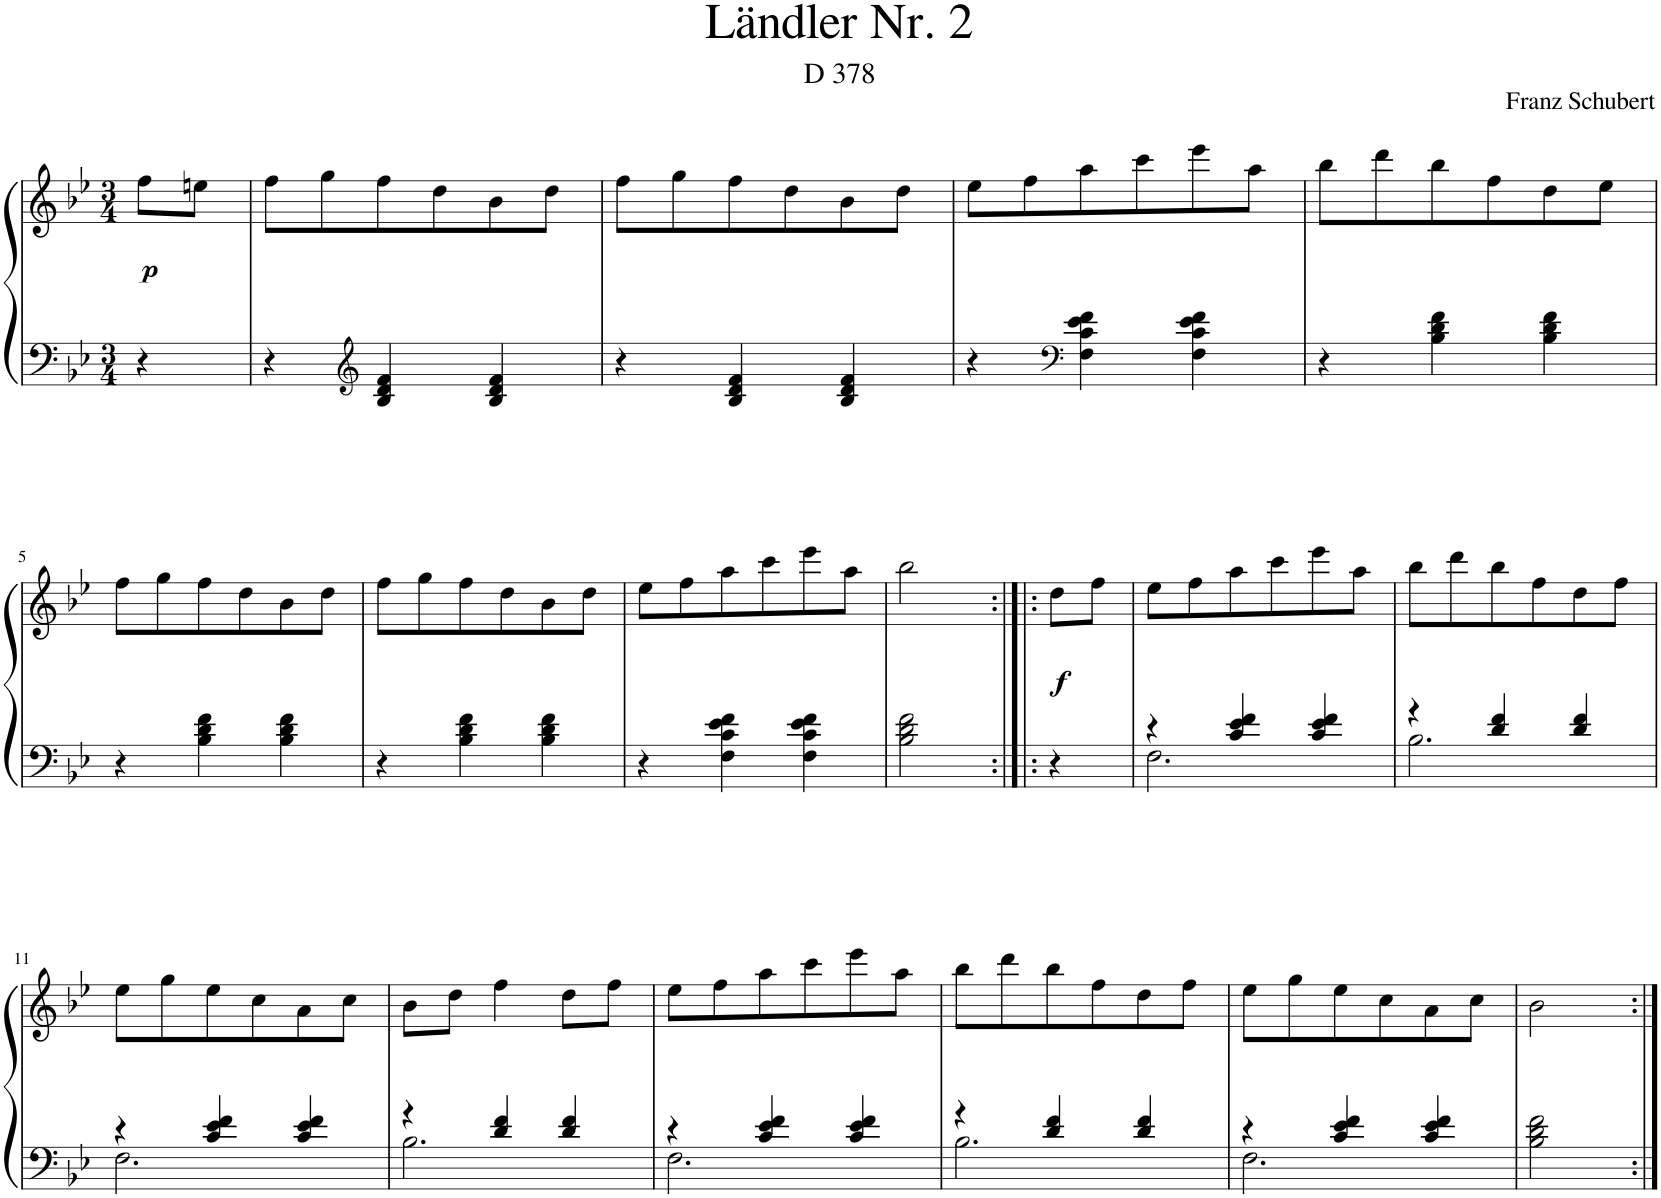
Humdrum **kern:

**kern	**kern	**dynam
*part1	*part1	*part1
*staff2	*staff1	*staff1/2
*I"Piano	*	*
*I'Pno.	*	*
*clefF4	*clefG2	*
*k[b-e-]	*k[b-e-]	*
*M3/4	*M3/4	*
=	=	=
!	!	!LO:DY:b
4r	8ff\L	p
.	8een\J	.
=1	=1	=1
4r	8ff\L	.
.	8gg\	.
*clefG2	*	*
4B-/ 4d/ 4f/	8ff\	.
.	8dd\	.
4B-/ 4d/ 4f/	8b-\	.
.	8dd\J	.
=2	=2	=2
4r	8ff\L	.
.	8gg\	.
4B-/ 4d/ 4f/	8ff\	.
.	8dd\	.
4B-/ 4d/ 4f/	8b-\	.
.	8dd\J	.
=3	=3	=3
4r	8ee-\L	.
.	8ff\	.
*clefF4	*	*
4F\ 4c\ 4e-\ 4f\	8aa\	.
.	8ccc\	.
4F\ 4c\ 4e-\ 4f\	8eee-\	.
.	8aa\J	.
=4	=4	=4
4r	8bb-\L	.
.	8ddd\	.
4B-\ 4d\ 4f\	8bb-\	.
.	8ff\	.
4B-\ 4d\ 4f\	8dd\	.
.	8ee-\J	.
!!LO:LB:g=z
=5	=5	=5
4r	8ff\L	.
.	8gg\	.
4B-\ 4d\ 4f\	8ff\	.
.	8dd\	.
4B-\ 4d\ 4f\	8b-\	.
.	8dd\J	.
=6	=6	=6
4r	8ff\L	.
.	8gg\	.
4B-\ 4d\ 4f\	8ff\	.
.	8dd\	.
4B-\ 4d\ 4f\	8b-\	.
.	8dd\J	.
=7	=7	=7
4r	8ee-\L	.
.	8ff\	.
4F\ 4c\ 4e-\ 4f\	8aa\	.
.	8ccc\	.
4F\ 4c\ 4e-\ 4f\	8eee-\	.
.	8aa\J	.
=8	=8	=8
2B-\ 2d\ 2f\	2bb-\	.
=8X1:|!|:	=8X1:|!|:	=8X1:|!|:
!	!	!LO:DY:b
4r	8dd\L	f
.	8ff\J	.
=9	=9	=9
*^	*	*
4r	2.F\	8ee-\L	.
.	.	8ff\	.
4c/ 4e-/ 4f/	.	8aa\	.
.	.	8ccc\	.
4c/ 4e-/ 4f/	.	8eee-\	.
.	.	8aa\J	.
=10	=10	=10	=10
4r	2.B-\	8bb-\L	.
.	.	8ddd\	.
4d/ 4f/	.	8bb-\	.
.	.	8ff\	.
4d/ 4f/	.	8dd\	.
.	.	8ff\J	.
!!LO:LB:g=z
=11	=11	=11	=11
4r	2.F\	8ee-\L	.
.	.	8gg\	.
4c/ 4e-/ 4f/	.	8ee-\	.
.	.	8cc\	.
4c/ 4e-/ 4f/	.	8a\	.
.	.	8cc\J	.
=12	=12	=12	=12
4r	2.B-\	8b-\L	.
.	.	8dd\J	.
4d/ 4f/	.	4ff\	.
4d/ 4f/	.	8dd\L	.
.	.	8ff\J	.
=13	=13	=13	=13
4r	2.F\	8ee-\L	.
.	.	8ff\	.
4c/ 4e-/ 4f/	.	8aa\	.
.	.	8ccc\	.
4c/ 4e-/ 4f/	.	8eee-\	.
.	.	8aa\J	.
=14	=14	=14	=14
4r	2.B-\	8bb-\L	.
.	.	8ddd\	.
4d/ 4f/	.	8bb-\	.
.	.	8ff\	.
4d/ 4f/	.	8dd\	.
.	.	8ff\J	.
=15	=15	=15	=15
4r	2.F\	8ee-\L	.
.	.	8gg\	.
4c/ 4e-/ 4f/	.	8ee-\	.
.	.	8cc\	.
4c/ 4e-/ 4f/	.	8a\	.
.	.	8cc\J	.
*v	*v	*	*
=16	=16	=16
2B-\ 2d\ 2f\	2b-\	.
=:|!	=:|!	=:|!
*-	*-	*-
